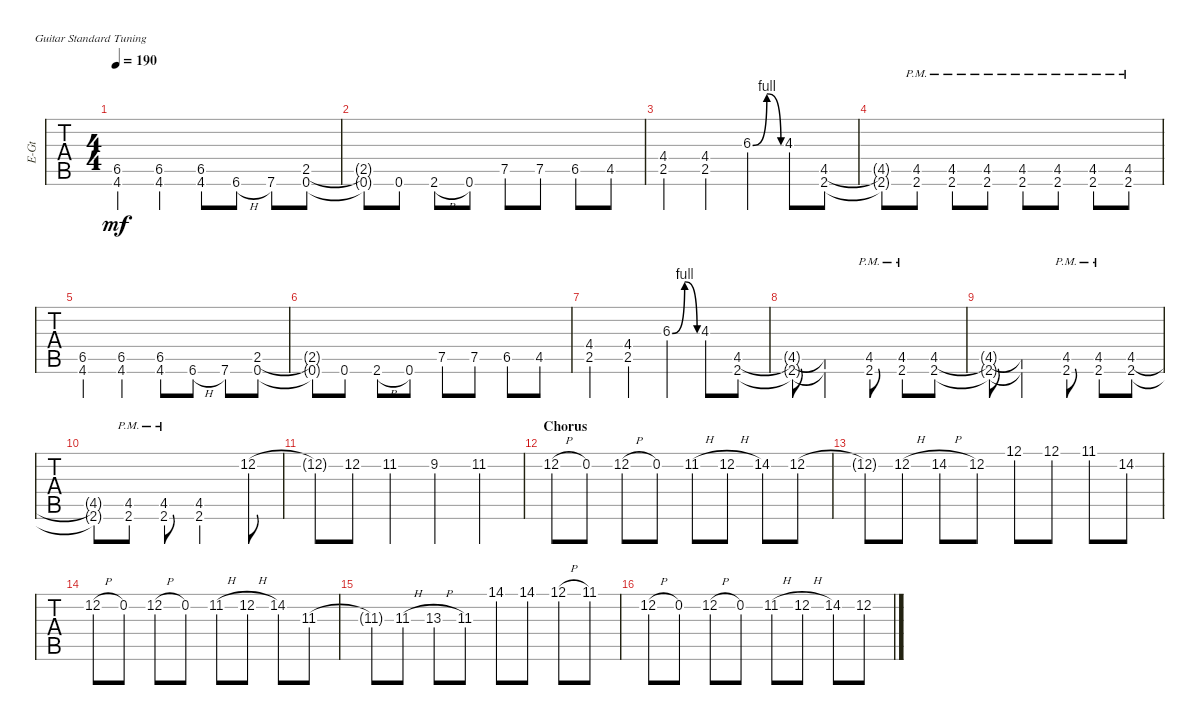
\defaultSystemsLayout 4
\bracketExtendMode groupsimilarinstruments
\otherSystemsTrackNameOrientation horizontal
\track ("Matthew" "E-Gt") {instrument distortionguitar}
\staff {tabs}
\tuning (E4 B3 G3 D3 A2 E2)
\ts (4 4)
\tempo 190
\clef g2
\ks c
(4.6{acc #} 6.5{acc #}).4{dy mf} (4.6{acc #} 6.5{acc #}).4 (4.6{acc #} 6.5{acc #}).8 6.6{h acc #}.8 7.6.8 (0.6 2.5).8 |
(0.6{t} 2.5{t}).8 0.6.8 2.6{h acc #}.8 0.6.8 7.5.8 7.5.8 6.5{acc #}.8 4.5{acc #}.8 |
(4.4{acc #} 2.5).4 (2.5 4.4{acc #}).4 6.3{be (bendrelease 0 0 10.2 4 20.4 4 30 0) acc #}.4 4.3.8 (2.6{acc #} 4.5{acc #}).8 |
(2.6{t acc #} 4.5{t acc #}).8 (2.6{pm acc #} 4.5{pm acc #}).8 (2.6{pm acc #} 4.5{pm acc #}).8 (2.6{pm acc #} 4.5{pm acc #}).8 (2.6{pm acc #} 4.5{pm acc #}).8 (2.6{pm acc #} 4.5{pm acc #}).8 (2.6{pm acc #} 4.5{pm acc #}).8 (2.6{pm acc #} 4.5{pm acc #}).8 |
(4.6{acc #} 6.5{acc #}).4 (4.6{acc #} 6.5{acc #}).4 (4.6{acc #} 6.5{acc #}).8 6.6{h acc #}.8 7.6.8 (0.6 2.5).8 |
(0.6{t} 2.5{t}).8 0.6.8 2.6{h acc #}.8 0.6.8 7.5.8 7.5.8 6.5{acc #}.8 4.5{acc #}.8 |
(4.4{acc #} 2.5).4 (2.5 4.4{acc #}).4 6.3{be (bendrelease 0 0 10.2 4 20.4 4 30 0) acc #}.4 4.3.8 (2.6{acc #} 4.5{acc #}).8 |
(2.6{t acc #} 4.5{t acc #}).8 (2.6{t acc #} 4.5{t acc #}).2 (2.6{pm acc #} 4.5{pm acc #}).8 (2.6{pm acc #} 4.5{pm acc #}).8 (2.6{acc #} 4.5{acc #}).8 |
(2.6{t acc #} 4.5{t acc #}).8 (2.6{t acc #} 4.5{t acc #}).2 (2.6{pm acc #} 4.5{pm acc #}).8 (2.6{pm acc #} 4.5{pm acc #}).8 (2.6{acc #} 4.5{acc #}).8 |
(2.6{t acc #} 4.5{t acc #}).8 (2.6{pm acc #} 4.5{pm acc #}).8 (2.6{pm acc #} 4.5{pm acc #}).8 (2.6{acc #} 4.5{acc #}).2 12.2.8 |
12.2{t}.8 12.2.8 11.2{acc #}.4 9.2{acc #}.4 11.2{acc #}.4 |
\section ("" "Chorus")
12.2{h}.8 0.2.8 12.2{h}.8 0.2.8 11.2{h acc #}.8 12.2{h}.8 14.2{acc #}.8 12.2.8 |
12.2{t}.8 12.2{h}.8 14.2{h acc #}.8 12.2.8 12.1.8 12.1.8 11.1{acc #}.8 14.2{acc #}.8 |
12.2{h}.8 0.2.8 12.2{h}.8 0.2.8 11.2{h acc #}.8 12.2{h}.8 14.2{acc #}.8 11.3{acc #}.8 |
11.3{t acc #}.8 11.3{h acc #}.8 13.3{h acc #}.8 11.3{acc #}.8 14.1{acc #}.8 14.1{acc #}.8 12.1{h}.8 11.1{acc #}.8 |
12.2{h}.8 0.2.8 12.2{h}.8 0.2.8 11.2{h acc #}.8 12.2{h}.8 14.2{acc #}.8 12.2.8
